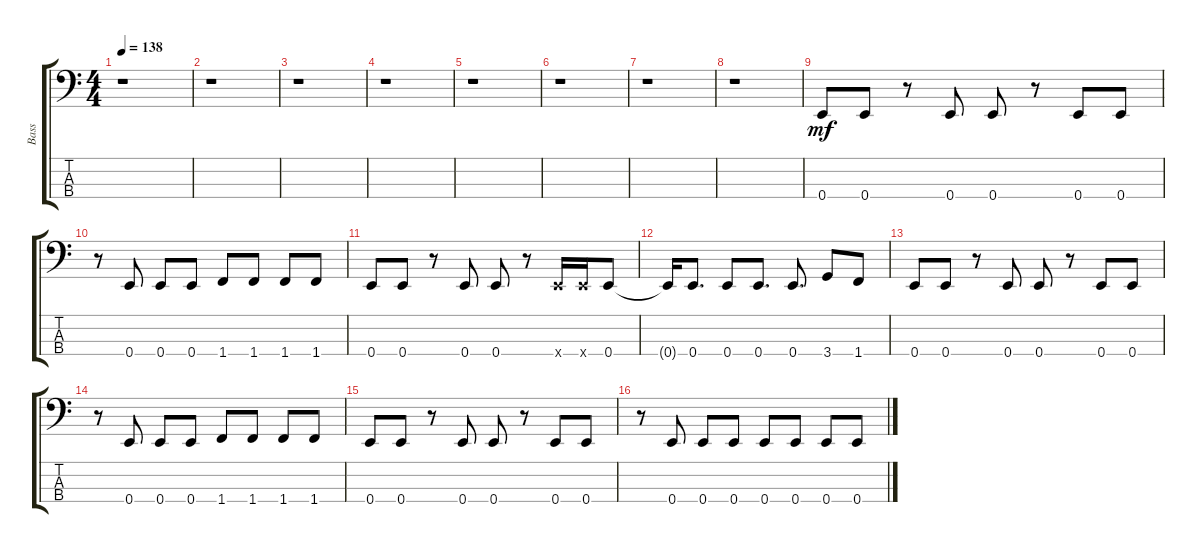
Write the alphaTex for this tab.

\track ("Bass" "Bass") {instrument electricbassfinger}
\staff {score tabs}
\tuning (G2 D2 A1 E1) {hide}
\ts (4 4)
\tempo 138
\clef f4
\ks c
r.1{dy mf} |
r.1 |
r.1 |
r.1 |
r.1 |
r.1 |
r.1 |
r.1 |
0.4.8 0.4.8 r.8 0.4.8 0.4.8 r.8 0.4.8 0.4.8 |
r.8 0.4.8 0.4.8 0.4.8 1.4.8 1.4.8 1.4.8 1.4.8 |
0.4.8 0.4.8 r.8 0.4.8 0.4.8 r.8 0.4{x}.16 0.4{x}.16 0.4.8 |
0.4{t}.16 0.4.8{d} 0.4.8 0.4.8{d} 0.4.8{d} 3.4.8 1.4.8 |
0.4.8 0.4.8 r.8 0.4.8 0.4.8 r.8 0.4.8 0.4.8 |
r.8 0.4.8 0.4.8 0.4.8 1.4.8 1.4.8 1.4.8 1.4.8 |
0.4.8 0.4.8 r.8 0.4.8 0.4.8 r.8 0.4.8 0.4.8 |
r.8 0.4.8 0.4.8 0.4.8 0.4.8 0.4.8 0.4.8 0.4.8
